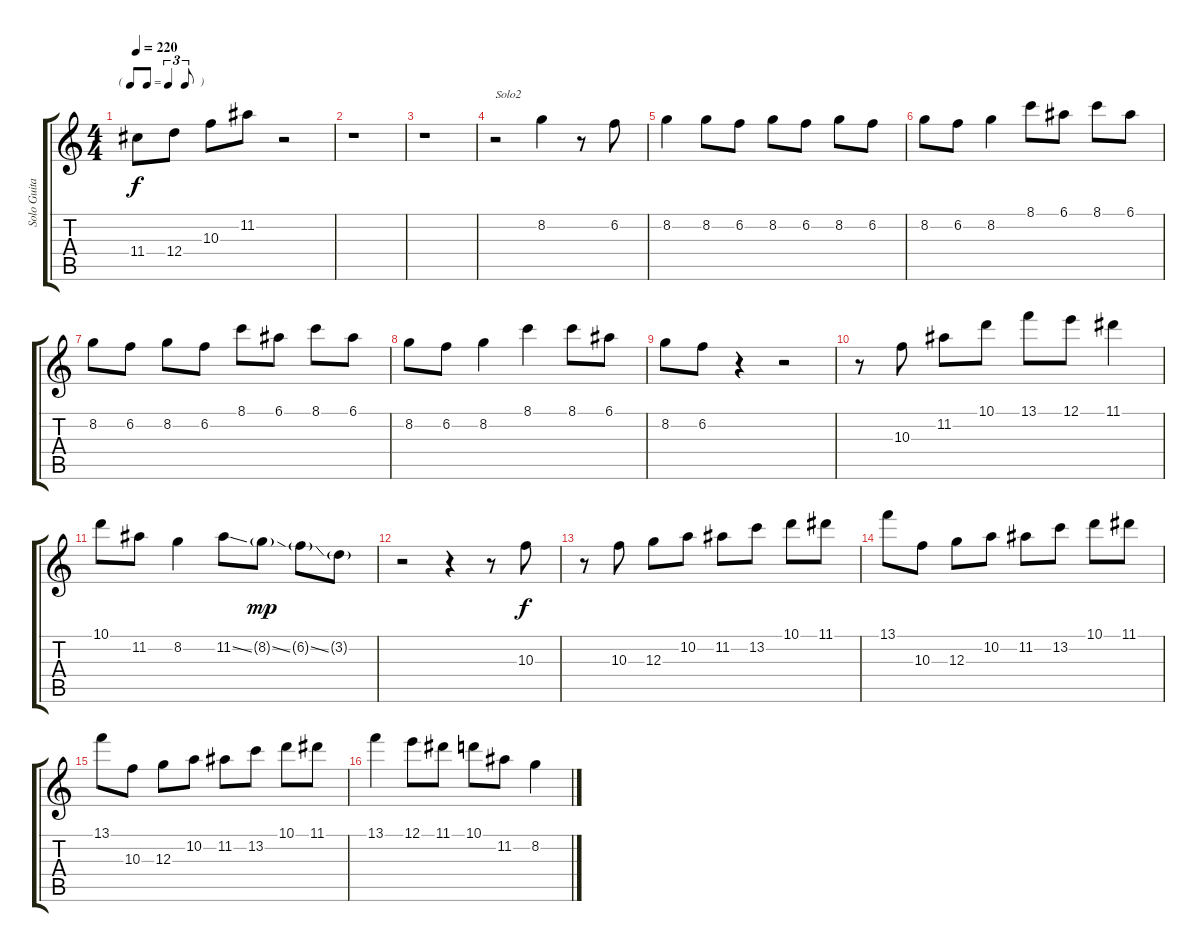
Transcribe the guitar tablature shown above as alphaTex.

\track ("Solo Guitar" "Solo Guita") {instrument electricguitarjazz}
\staff {score tabs}
\tuning (E4 B3 G3 D3 A2 E2) {hide}
\ts (4 4)
\tf triplet8th
\tempo 220
\clef g2
\ks c
11.4.8{dy f} 12.4.8 10.3.8 11.2.8 r.2 |
r.1 |
r.1 |
r.2{txt "Solo2"} 8.2.4 r.8 6.2.8 |
8.2.4 8.2.8 6.2.8 8.2.8 6.2.8 8.2.8 6.2.8 |
8.2.8 6.2.8 8.2.4 8.1.8 6.1.8 8.1.8 6.1.8 |
8.2.8 6.2.8 8.2.8 6.2.8 8.1.8 6.1.8 8.1.8 6.1.8 |
8.2.8 6.2.8 8.2.4 8.1.4 8.1.8 6.1.8 |
8.2.8 6.2.8 r.4 r.2 |
r.8 10.3.8 11.2.8 10.1.8 13.1.8 12.1.8 11.1.4 |
10.1.8 11.2.8 8.2.4 11.2{ss}.8 8.2{ss g}.8{dy mp} 6.2{ss g}.8 3.2{g}.8 |
r.2 r.4 r.8 10.3.8{dy f} |
r.8 10.3.8 12.3.8 10.2.8 11.2.8 13.2.8 10.1.8 11.1.8 |
13.1.8 10.3.8 12.3.8 10.2.8 11.2.8 13.2.8 10.1.8 11.1.8 |
13.1.8 10.3.8 12.3.8 10.2.8 11.2.8 13.2.8 10.1.8 11.1.8 |
13.1.4 12.1.8 11.1.8 10.1.8 11.2.8 8.2.4
